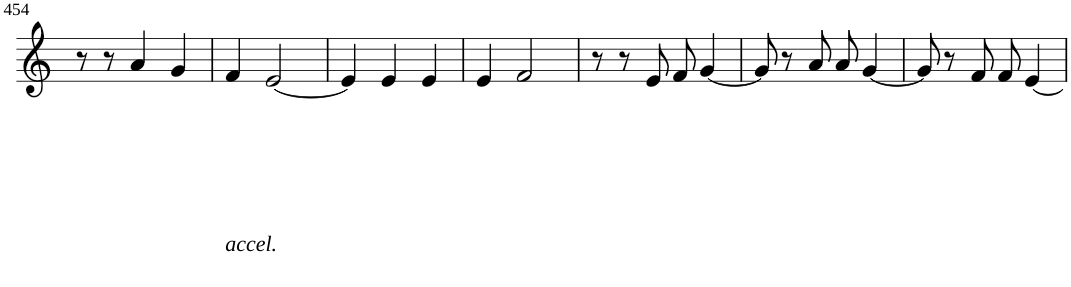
**kern
*part1
*staff1
*I"Violin
!!LO:PB:g=z
*clefG2
*k[]
*M6/8
=454
8r
8r
4a/
4g/
=455
!LO:TX:b:i:t=accel.
4f/
[2e/
=456
4e/]
4e/
4e/
=457
4e/
2f/
=458
8r
8r
8e/
8f/
[4g/
=459
8g/]
8r
8a/
8a/
[4g/
=460
8g/]
8r
8f/
8f/
[4e/
=
*-
